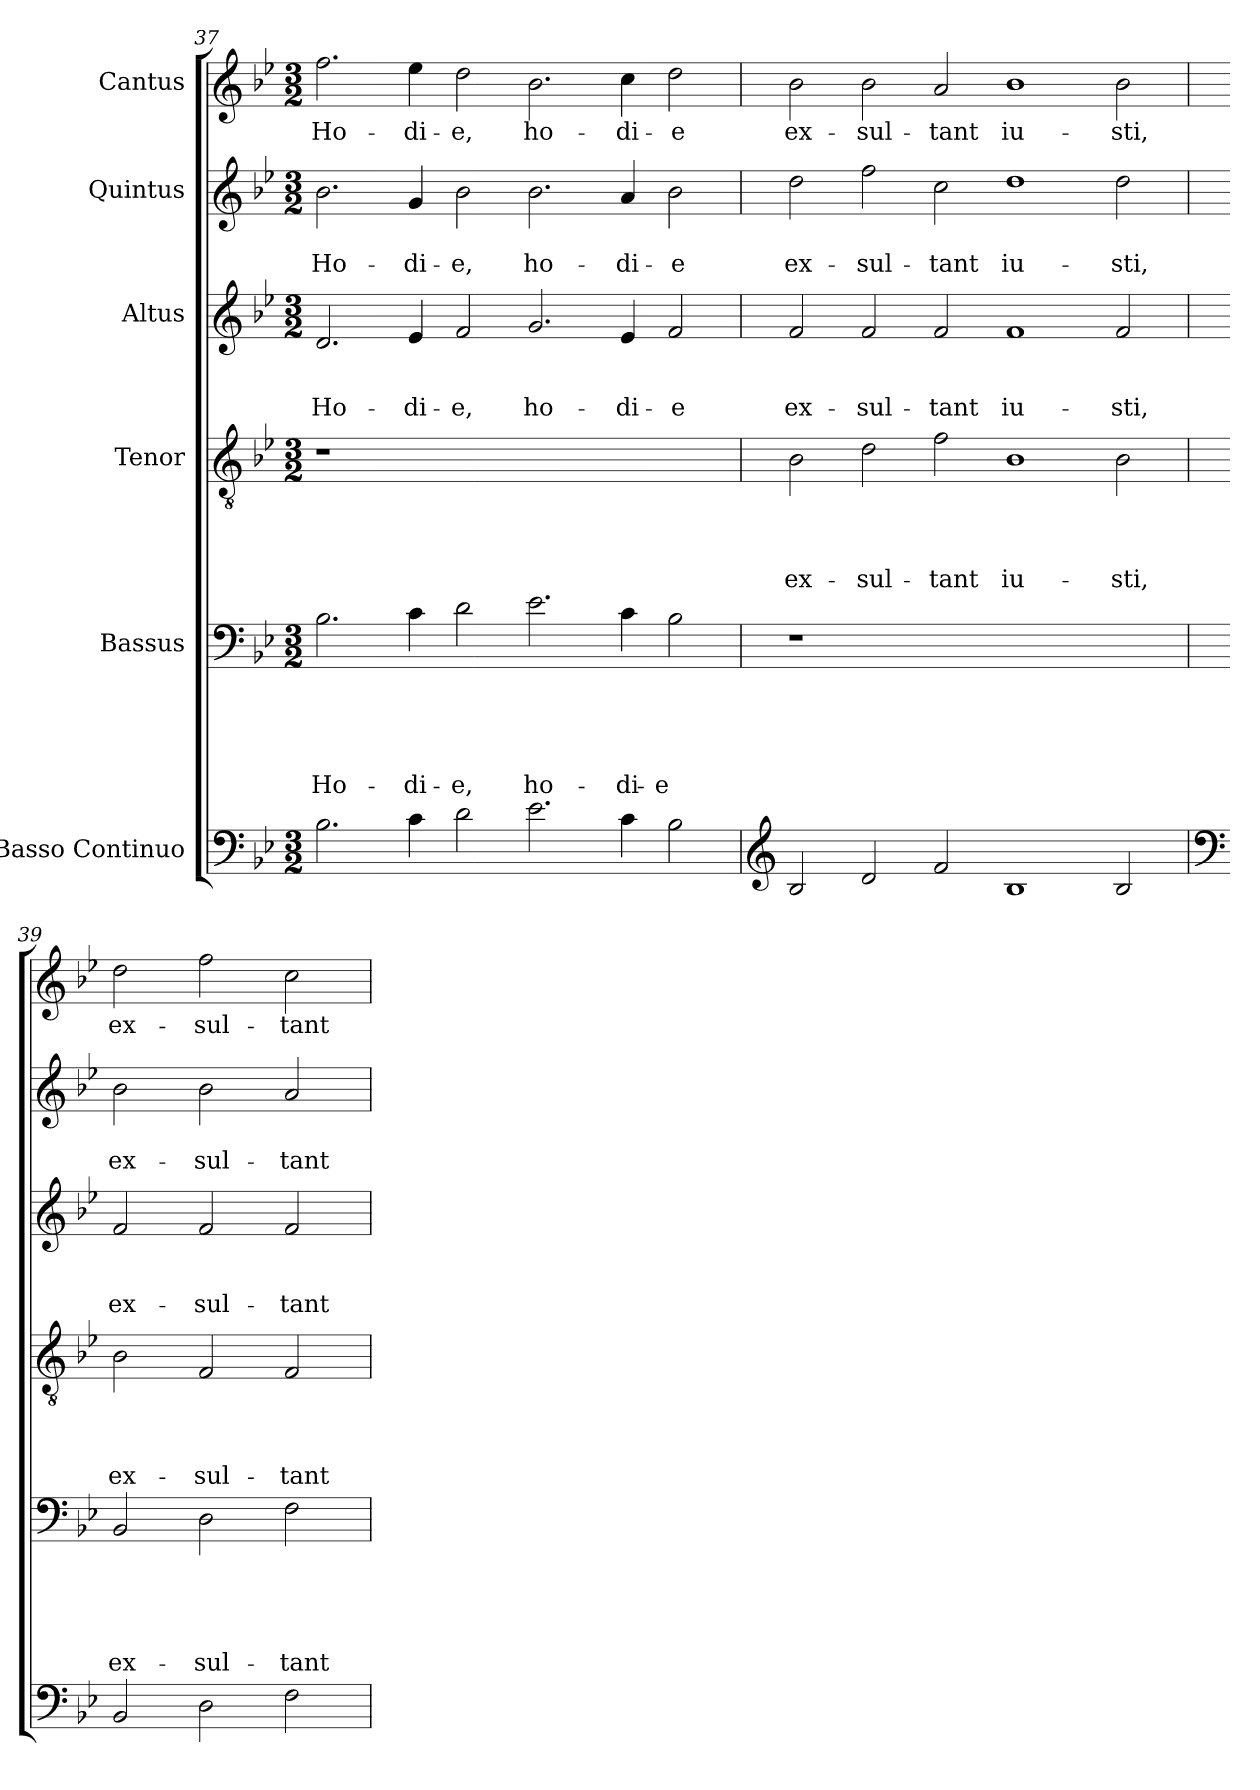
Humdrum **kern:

**kern	**kern	**text	**text	**text	**text	**text	**kern	**text	**text	**text	**text	**kern	**text	**text	**text	**kern	**text	**text	**kern	**text
*part6	*part5	*part5	*part5	*part5	*part5	*part5	*part4	*part4	*part4	*part4	*part4	*part3	*part3	*part3	*part3	*part2	*part2	*part2	*part1	*part1
*staff6	*staff5	*staff5	*staff5	*staff5	*staff5	*staff5	*staff4	*staff4	*staff4	*staff4	*staff4	*staff3	*staff3	*staff3	*staff3	*staff2	*staff2	*staff2	*staff1	*staff1
*I"Basso Continuo	*I"Bassus	*	*	*	*	*	*I"Tenor	*	*	*	*	*I"Altus	*	*	*	*I"Quintus	*	*	*I"Cantus	*
*clefF4	*clefF4	*	*	*	*	*	*clefGv2	*	*	*	*	*clefG2	*	*	*	*clefG2	*	*	*clefG2	*
*ITrd7c12	*	*	*	*	*	*	*	*	*	*	*	*	*	*	*	*	*	*	*	*
*k[b-e-]	*k[b-e-]	*	*	*	*	*	*k[b-e-]	*	*	*	*	*k[b-e-]	*	*	*	*k[b-e-]	*	*	*k[b-e-]	*
*B-:	*B-:	*	*	*	*	*	*B-:	*	*	*	*	*B-:	*	*	*	*B-:	*	*	*B-:	*
*M3/2	*M3/2	*	*	*	*	*	*M3/2	*	*	*	*	*M3/2	*	*	*	*M3/2	*	*	*M3/2	*
=37	=37	=37	=37	=37	=37	=37	=37	=37	=37	=37	=37	=37	=37	=37	=37	=37	=37	=37	=37	=37
!	!	!	!	!	!	!LO:LY:b	!LO:N:vis=1	!	!	!	!	!	!	!	!LO:LY:b	!	!	!LO:LY:b	!	!LO:LY:b
2.BB-\	2.B-\	.	.	.	.	Ho-	1.r	.	.	.	.	2.d/	.	.	Ho-	2.b-\	.	Ho-	2.ff\	Ho-
!	!	!	!	!	!	!LO:LY:b	!	!	!	!	!	!	!	!	!LO:LY:b	!	!	!LO:LY:b	!	!LO:LY:b
4C\	4c\	.	.	.	.	-di-	.	.	.	.	.	4e-/	.	.	-di-	4g/	.	-di-	4ee-\	-di-
!	!	!	!	!	!	!LO:LY:b	!	!	!	!	!	!	!	!	!LO:LY:b	!	!	!LO:LY:b	!	!LO:LY:b
2D<\	2d\	.	.	.	.	-e,	.	.	.	.	.	2f/	.	.	-e,	2b-\	.	-e,	2dd\	-e,
!	!	!	!	!	!	!LO:LY:b	!	!	!	!	!	!	!	!	!LO:LY:b	!	!	!LO:LY:b	!	!LO:LY:b
2.E-\	2.e-\	.	.	.	.	ho-	1.ryy	.	.	.	.	2.g/	.	.	ho-	2.b-\	.	ho-	2.b-\	ho-
!	!	!	!	!	!	!LO:LY:b	!	!	!	!	!	!	!	!	!LO:LY:b	!	!	!LO:LY:b	!	!LO:LY:b
4C\	4c\	.	.	.	.	-di-	.	.	.	.	.	4e-/	.	.	-di-	4a/	.	-di-	4cc\	-di-
!	!	!	!	!	!	!LO:LY:b	!	!	!	!	!	!	!	!	!LO:LY:b	!	!	!LO:LY:b	!	!LO:LY:b
2BB-\	2B-\	.	.	.	.	-e	.	.	.	.	.	2f/	.	.	-e	2b-\	.	-e	2dd\	-e
=38	=38	=38	=38	=38	=38	=38	=38	=38	=38	=38	=38	=38	=38	=38	=38	=38	=38	=38	=38	=38
*clefG2	*	*	*	*	*	*	*	*	*	*	*	*	*	*	*	*	*	*	*	*
!	!LO:N:vis=1	!	!	!	!	!	!	!	!	!	!LO:LY:b	!	!	!	!LO:LY:b	!	!	!LO:LY:b	!	!LO:LY:b
2BB-/	1.r	.	.	.	.	.	2B-\	.	.	.	ex-	2f/	.	.	ex-	2dd\	.	ex-	2b-\	ex-
!	!	!	!	!	!	!	!	!	!	!	!LO:LY:b	!	!	!	!LO:LY:b	!	!	!LO:LY:b	!	!LO:LY:b
2D</	.	.	.	.	.	.	2d\	.	.	.	-sul-	2f/	.	.	-sul-	2ff\	.	-sul-	2b-\	-sul-
!	!	!	!	!	!	!	!	!	!	!	!LO:LY:b	!	!	!	!LO:LY:b	!	!	!LO:LY:b	!	!LO:LY:b
2F/	.	.	.	.	.	.	2f\	.	.	.	-tant	2f/	.	.	-tant	2cc\	.	-tant	2a/	-tant
!	!	!	!	!	!	!	!	!	!	!	!LO:LY:b	!	!	!	!LO:LY:b	!	!	!LO:LY:b	!	!LO:LY:b
1BB-	1.ryy	.	.	.	.	.	1B-	.	.	.	iu-	1f	.	.	iu-	1dd	.	iu-	1b-	iu-
!	!	!	!	!	!	!	!	!	!	!	!LO:LY:b	!	!	!	!LO:LY:b	!	!	!LO:LY:b	!	!LO:LY:b
2BB-/	.	.	.	.	.	.	2B-\	.	.	.	-sti,	2f/	.	.	-sti,	2dd\	.	-sti,	2b-\	-sti,
!!LO:LB:g=z
=39	=39	=39	=39	=39	=39	=39	=39	=39	=39	=39	=39	=39	=39	=39	=39	=39	=39	=39	=39	=39
*clefF4	*	*	*	*	*	*	*	*	*	*	*	*	*	*	*	*	*	*	*	*
!	!	!	!	!	!	!LO:LY:b	!	!	!	!	!LO:LY:b	!	!	!	!LO:LY:b	!	!	!LO:LY:b	!	!LO:LY:b
2BBB-/	2BB-/	.	.	.	.	ex-	2B-\	.	.	.	ex-	2f/	.	.	ex-	2b-\	.	ex-	2dd\	ex-
!	!	!	!	!	!	!LO:LY:b	!	!	!	!	!LO:LY:b	!	!	!	!LO:LY:b	!	!	!LO:LY:b	!	!LO:LY:b
2DD>\	2D\	.	.	.	.	-sul-	2F/	.	.	.	-sul-	2f/	.	.	-sul-	2b-\	.	-sul-	2ff\	-sul-
!	!	!	!	!	!	!LO:LY:b	!	!	!	!	!LO:LY:b	!	!	!	!LO:LY:b	!	!	!LO:LY:b	!	!LO:LY:b
2FF\	2F\	.	.	.	.	-tant	2F/	.	.	.	-tant	2f/	.	.	-tant	2a/	.	-tant	2cc\	-tant
=	=	=	=	=	=	=	=	=	=	=	=	=	=	=	=	=	=	=	=	=
*-	*-	*-	*-	*-	*-	*-	*-	*-	*-	*-	*-	*-	*-	*-	*-	*-	*-	*-	*-	*-
